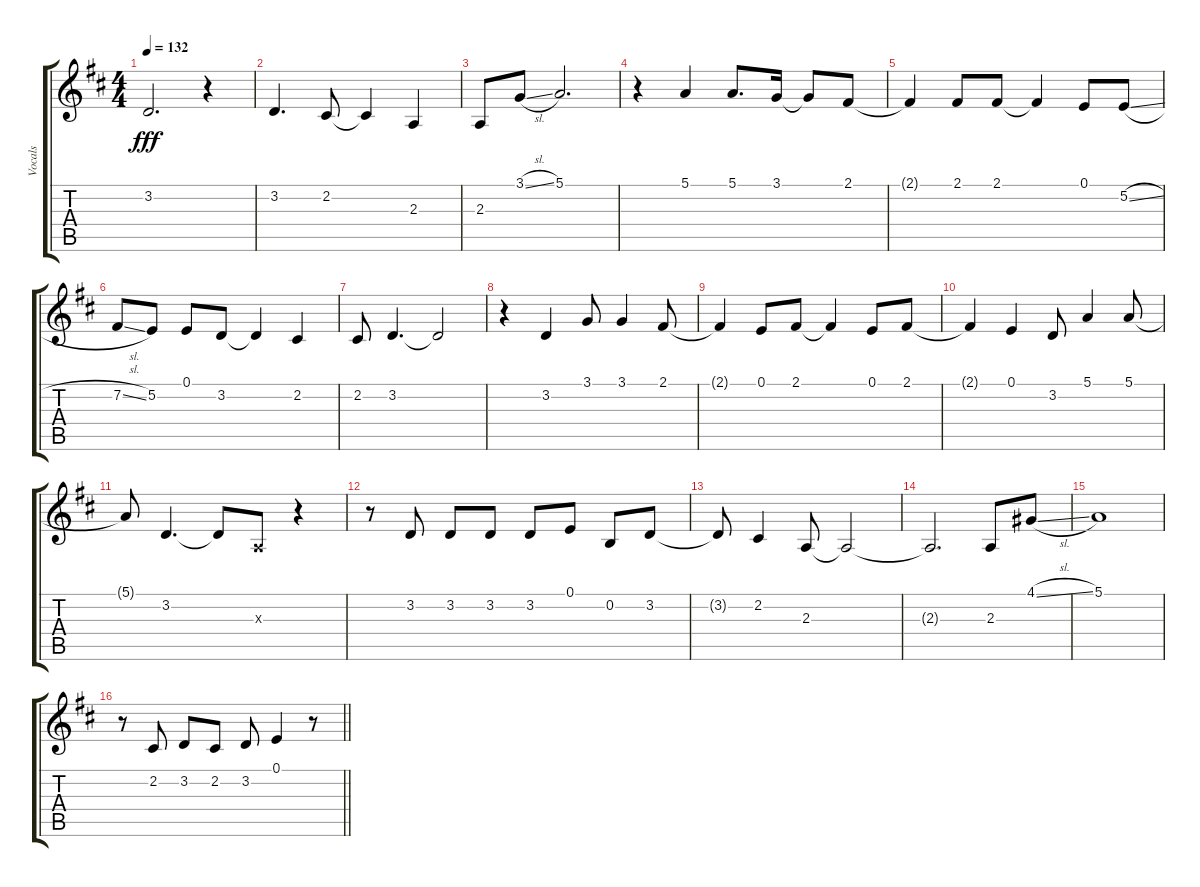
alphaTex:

\track ("Vocals" "Vocals") {instrument voiceoohs}
\staff {score tabs}
\tuning (E4 B3 G3 D3 A2 E2) {hide}
\ts (4 4)
\tempo 132
\clef g2
\ks d
3.2.2{d dy fff} r.4 |
3.2.4{d} 2.2.8 2.2{t}.4 2.3.4 |
2.3.8 3.1{sl}.8 5.1.2{d} |
r.4 5.1.4 5.1.8{d} 3.1.16 3.1{t}.8 2.1.8 |
2.1{t}.4 2.1.8 2.1.8 2.1{t}.4 0.1.8 5.2{sl}.8 |
7.2{sl}.8 5.2.8 0.1.8 3.2.8 3.2{t}.4 2.2.4 |
2.2.8 3.2.4{d} 3.2{t}.2 |
r.4 3.2.4 3.1.8 3.1.4 2.1.8 |
2.1{t}.4 0.1.8 2.1.8 2.1{t}.4 0.1.8 2.1.8 |
2.1{t}.4 0.1.4 3.2.8 5.1.4 5.1.8 |
5.1{t}.8 3.2.4{d} 3.2{t}.8 2.3{x}.8 r.4 |
r.8 3.2.8 3.2.8 3.2.8 3.2.8 0.1.8 0.2.8 3.2.8 |
3.2{t}.8 2.2.4 2.3.8 2.3{t}.2 |
2.3{t}.2{d} 2.3.8 4.1{sl}.8 |
5.1.1 |
\barLineRight lightlight
r.8 2.2.8 3.2.8 2.2.8 3.2.8 0.1.4 r.8
